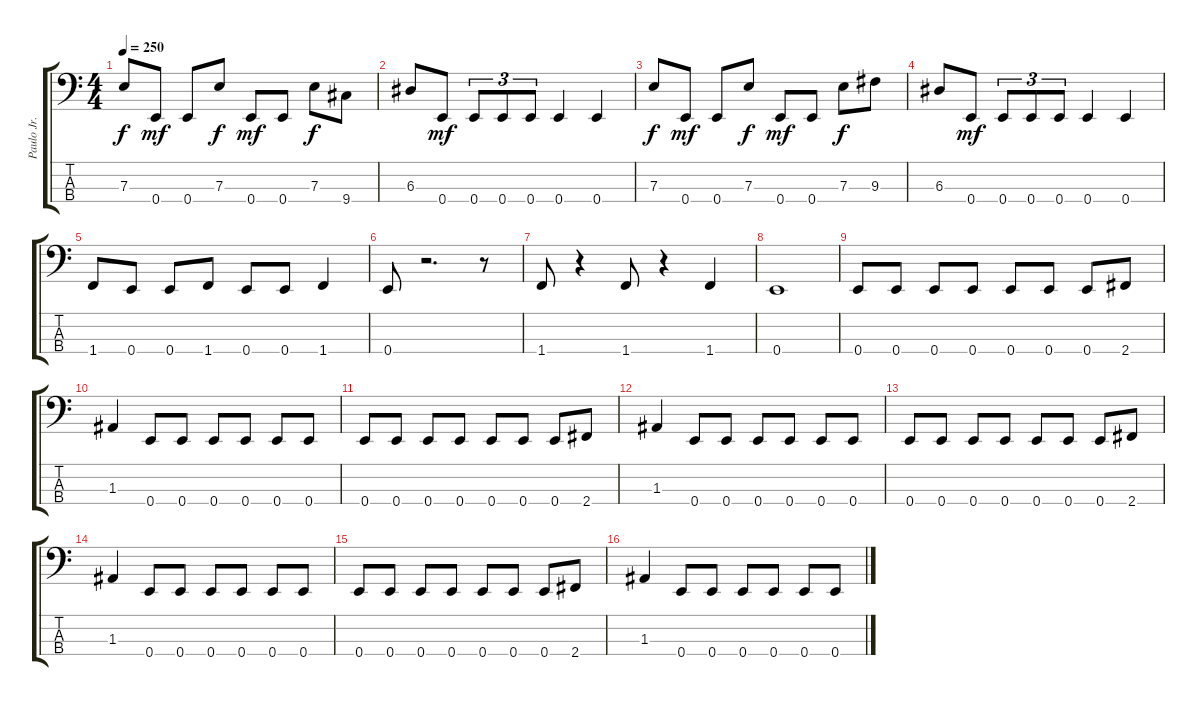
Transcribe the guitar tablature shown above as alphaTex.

\track ("Paulo Jr." "Paulo Jr.") {instrument electricbassfinger}
\staff {score tabs}
\tuning (G2 D2 A1 E1) {hide}
\ts (4 4)
\tempo 250
\clef f4
\ks c
7.3.8{dy f} 0.4.8{dy mf} 0.4.8 7.3.8{dy f} 0.4.8{dy mf} 0.4.8 7.3.8{dy f} 9.4.8 |
6.3.8 0.4.8{dy mf} 0.4.8{tu (3 2)} 0.4.8{tu (3 2)} 0.4.8{tu (3 2)} 0.4.4 0.4.4 |
7.3.8{dy f} 0.4.8{dy mf} 0.4.8 7.3.8{dy f} 0.4.8{dy mf} 0.4.8 7.3.8{dy f} 9.3.8 |
6.3.8 0.4.8{dy mf} 0.4.8{tu (3 2)} 0.4.8{tu (3 2)} 0.4.8{tu (3 2)} 0.4.4 0.4.4 |
1.4.8 0.4.8 0.4.8 1.4.8 0.4.8 0.4.8 1.4.4 |
0.4.8 r.2{d} r.8 |
1.4.8 r.4 1.4.8 r.4 1.4.4 |
0.4.1 |
0.4.8 0.4.8 0.4.8 0.4.8 0.4.8 0.4.8 0.4.8 2.4.8 |
1.3.4 0.4.8 0.4.8 0.4.8 0.4.8 0.4.8 0.4.8 |
0.4.8 0.4.8 0.4.8 0.4.8 0.4.8 0.4.8 0.4.8 2.4.8 |
1.3.4 0.4.8 0.4.8 0.4.8 0.4.8 0.4.8 0.4.8 |
0.4.8 0.4.8 0.4.8 0.4.8 0.4.8 0.4.8 0.4.8 2.4.8 |
1.3.4 0.4.8 0.4.8 0.4.8 0.4.8 0.4.8 0.4.8 |
0.4.8 0.4.8 0.4.8 0.4.8 0.4.8 0.4.8 0.4.8 2.4.8 |
1.3.4 0.4.8 0.4.8 0.4.8 0.4.8 0.4.8 0.4.8
